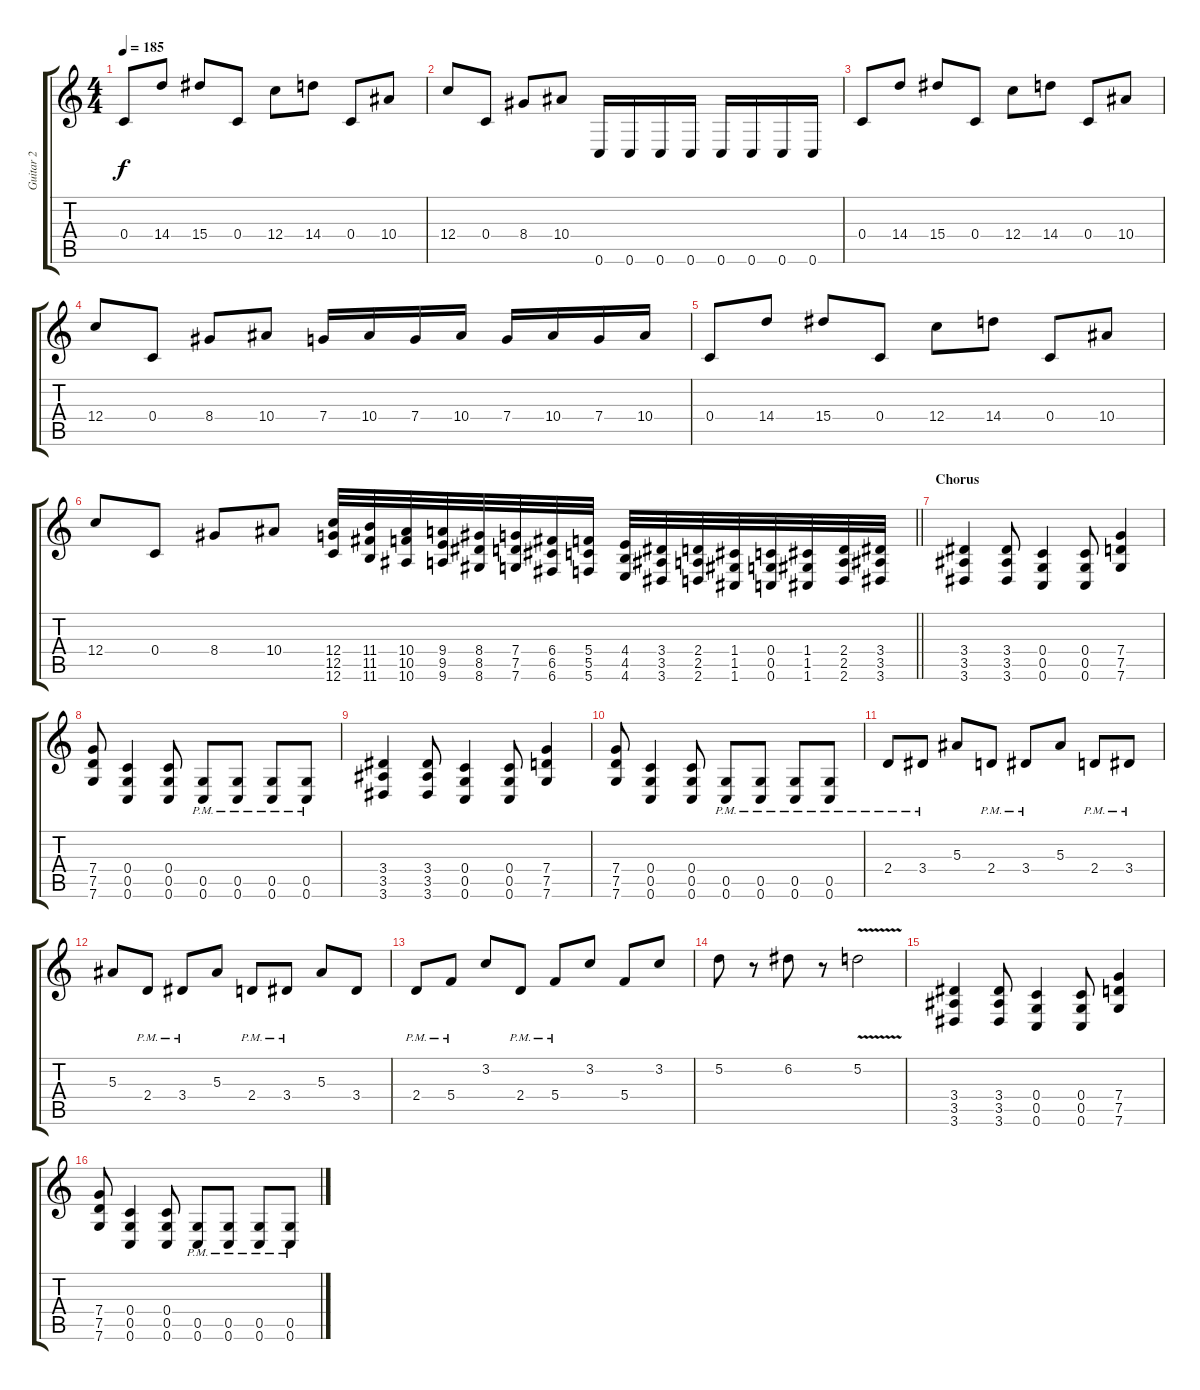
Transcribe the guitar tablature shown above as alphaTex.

\track ("Guitar 2" "Guitar 2") {instrument distortionguitar}
\staff {score tabs}
\tuning (D4 A3 F3 C3 G2 C2) {hide}
\ts (4 4)
\tempo 185
\clef g2
\ks c
0.4.8{dy f} 14.4.8 15.4.8 0.4.8 12.4.8 14.4.8 0.4.8 10.4.8 |
12.4.8 0.4.8 8.4.8 10.4.8 0.6.16 0.6.16 0.6.16 0.6.16 0.6.16 0.6.16 0.6.16 0.6.16 |
0.4.8 14.4.8 15.4.8 0.4.8 12.4.8 14.4.8 0.4.8 10.4.8 |
12.4.8 0.4.8 8.4.8 10.4.8 7.4.16 10.4.16 7.4.16 10.4.16 7.4.16 10.4.16 7.4.16 10.4.16 |
0.4.8 14.4.8 15.4.8 0.4.8 12.4.8 14.4.8 0.4.8 10.4.8 |
\barLineRight lightlight
12.4.8 0.4.8 8.4.8 10.4.8 (12.4 12.5 12.6).32 (11.4 11.5 11.6).32 (10.4 10.5 10.6).32 (9.4 9.5 9.6).32 (8.4 8.5 8.6).32 (7.4 7.5 7.6).32 (6.4 6.5 6.6).32 (5.4 5.5 5.6).32 (4.4 4.5 4.6).32 (3.4 3.5 3.6).32 (2.4 2.5 2.6).32 (1.4 1.5 1.6).32 (0.4 0.5 0.6).32 (1.4 1.5 1.6).32 (2.4 2.5 2.6).32 (3.4 3.5 3.6).32 |
\section ("" "Chorus")
(3.4 3.5 3.6).4 (3.4 3.5 3.6).8 (0.4 0.5 0.6).4 (0.4 0.5 0.6).8 (7.4 7.5 7.6).4 |
(7.4 7.5 7.6).8 (0.4 0.5 0.6).4 (0.4 0.5 0.6).8 (0.5{pm} 0.6{pm}).8 (0.5{pm} 0.6{pm}).8 (0.5{pm} 0.6{pm}).8 (0.5{pm} 0.6{pm}).8 |
(3.4 3.5 3.6).4 (3.4 3.5 3.6).8 (0.4 0.5 0.6).4 (0.4 0.5 0.6).8 (7.4 7.5 7.6).4 |
(7.4 7.5 7.6).8 (0.4 0.5 0.6).4 (0.4 0.5 0.6).8 (0.5{pm} 0.6{pm}).8 (0.5{pm} 0.6{pm}).8 (0.5{pm} 0.6{pm}).8 (0.5{pm} 0.6{pm}).8 |
2.4{pm}.8 3.4{pm}.8 5.3.8 2.4{pm}.8 3.4{pm}.8 5.3.8 2.4{pm}.8 3.4{pm}.8 |
5.3.8 2.4{pm}.8 3.4{pm}.8 5.3.8 2.4{pm}.8 3.4{pm}.8 5.3.8 3.4.8 |
2.4{pm}.8 5.4{pm}.8 3.2.8 2.4{pm}.8 5.4{pm}.8 3.2.8 5.4.8 3.2.8 |
5.2.8 r.8 6.2.8 r.8 5.2{v}.2 |
(3.4 3.5 3.6).4 (3.4 3.5 3.6).8 (0.4 0.5 0.6).4 (0.4 0.5 0.6).8 (7.4 7.5 7.6).4 |
(7.4 7.5 7.6).8 (0.4 0.5 0.6).4 (0.4 0.5 0.6).8 (0.5{pm} 0.6{pm}).8 (0.5{pm} 0.6{pm}).8 (0.5{pm} 0.6{pm}).8 (0.5{pm} 0.6{pm}).8
